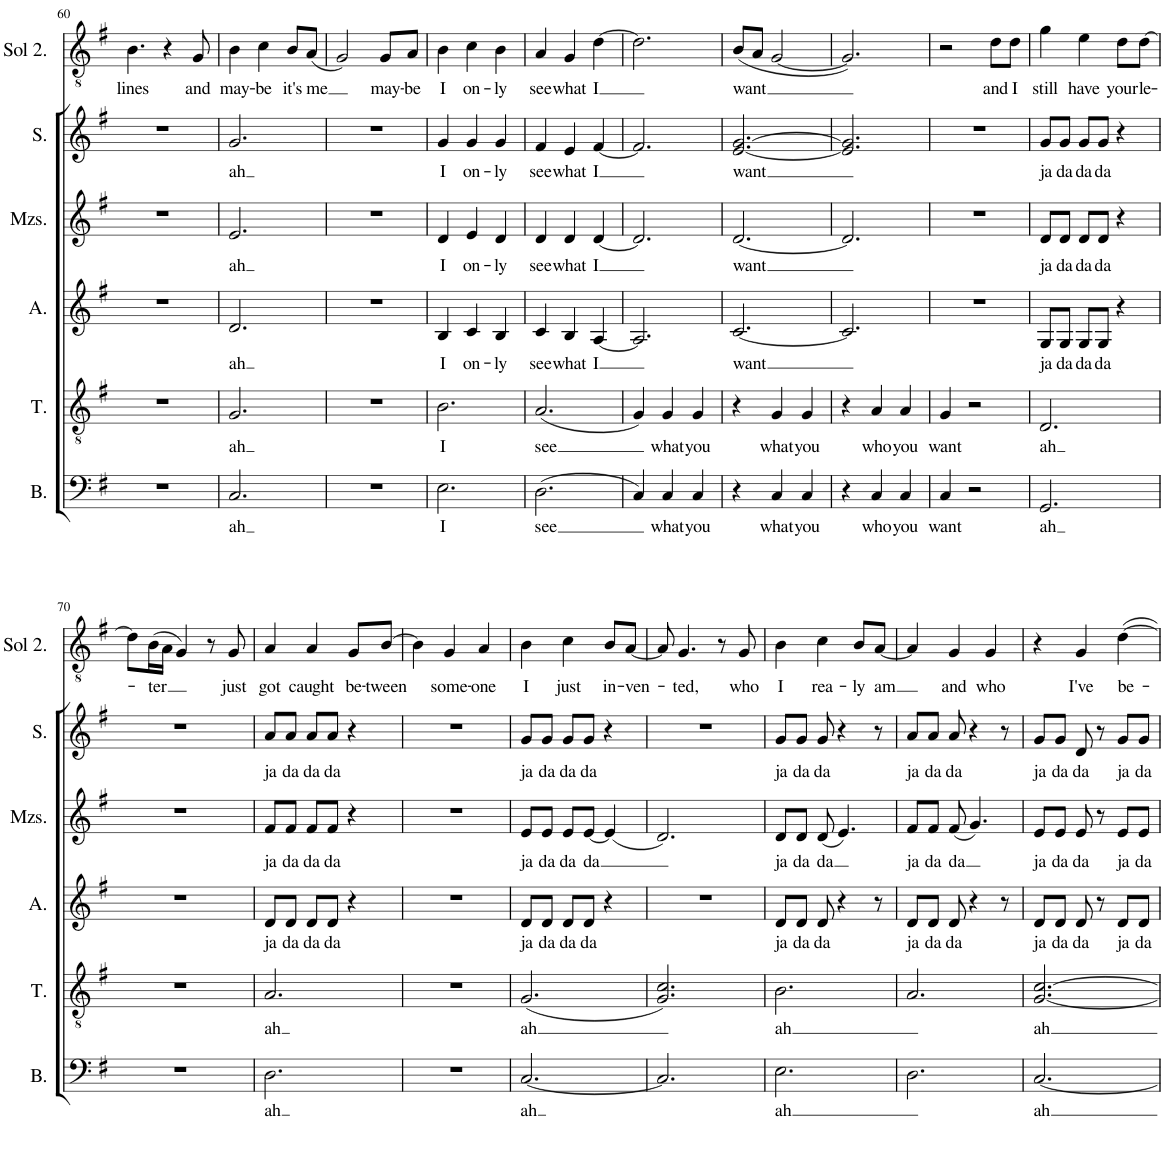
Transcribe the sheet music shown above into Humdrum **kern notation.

**kern	**text	**kern	**text	**kern	**text	**kern	**text	**kern	**text	**kern	**text
*part6	*part6	*part5	*part5	*part4	*part4	*part3	*part3	*part2	*part2	*part1	*part1
*staff6	*staff6	*staff5	*staff5	*staff4	*staff4	*staff3	*staff3	*staff2	*staff2	*staff1	*staff1
*I"Bass	*	*I"Tenor	*	*I"Alto	*	*I"Mezzo-soprano	*	*I"Soprano	*	*I"Solo 2	*
*I'B.	*	*I'T.	*	*I'A.	*	*I'Mzs.	*	*I'S.	*	*I'Sol 2.	*
!!LO:PB:g=z
*clefF4	*	*clefGv2	*	*clefG2	*	*clefG2	*	*clefG2	*	*clefGv2	*
*k[f#]	*	*k[f#]	*	*k[f#]	*	*k[f#]	*	*k[f#]	*	*k[f#]	*
*M3/4	*	*M3/4	*	*M3/4	*	*M3/4	*	*M3/4	*	*M3/4	*
=60	=60	=60	=60	=60	=60	=60	=60	=60	=60	=60	=60
!	!	!	!	!	!	!	!	!	!	!	!LO:LY:b
2.r	.	2.r	.	2.r	.	2.r	.	2.r	.	4.B\	lines
.	.	.	.	.	.	.	.	.	.	4r	.
!	!	!	!	!	!	!	!	!	!	!	!LO:LY:b
.	.	.	.	.	.	.	.	.	.	8G/	and
=61	=61	=61	=61	=61	=61	=61	=61	=61	=61	=61	=61
!	!LO:LY:b	!	!LO:LY:b	!	!LO:LY:b	!	!LO:LY:b	!	!LO:LY:b	!	!LO:LY:b
2.C/	ah	2.G/	ah	2.d/	ah	2.e/	ah	2.g/	ah	4B\	may-
!	!	!	!	!	!	!	!	!	!	!	!LO:LY:b
.	.	.	.	.	.	.	.	.	.	4c\	-be
!	!	!	!	!	!	!	!	!	!	!	!LO:LY:b
.	.	.	.	.	.	.	.	.	.	8B/L	it's
!	!	!	!	!	!	!	!	!	!	!	!LO:LY:b
.	.	.	.	.	.	.	.	.	.	(8A/J	me
=62	=62	=62	=62	=62	=62	=62	=62	=62	=62	=62	=62
2.r	.	2.r	.	2.r	.	2.r	.	2.r	.	2G/)	.
!	!	!	!	!	!	!	!	!	!	!	!LO:LY:b
.	.	.	.	.	.	.	.	.	.	8G/L	may-
!	!	!	!	!	!	!	!	!	!	!	!LO:LY:b
.	.	.	.	.	.	.	.	.	.	8A/J	-be
=63	=63	=63	=63	=63	=63	=63	=63	=63	=63	=63	=63
!	!LO:LY:b	!	!LO:LY:b	!	!LO:LY:b	!	!LO:LY:b	!	!LO:LY:b	!	!LO:LY:b
2.E\	I	2.B\	I	4B/	I	4d/	I	4g/	I	4B\	I
!	!	!	!	!	!LO:LY:b	!	!LO:LY:b	!	!LO:LY:b	!	!LO:LY:b
.	.	.	.	4c/	on-	4e/	on-	4g/	on-	4c\	on-
!	!	!	!	!	!LO:LY:b	!	!LO:LY:b	!	!LO:LY:b	!	!LO:LY:b
.	.	.	.	4B/	-ly	4d/	-ly	4g/	-ly	4B\	-ly
=64	=64	=64	=64	=64	=64	=64	=64	=64	=64	=64	=64
!	!LO:LY:b	!	!LO:LY:b	!	!LO:LY:b	!	!LO:LY:b	!	!LO:LY:b	!	!LO:LY:b
(2.D\	see	(2.A/	see	4c/	see	4d/	see	4f#/	see	4A/	see
!	!	!	!	!	!LO:LY:b	!	!LO:LY:b	!	!LO:LY:b	!	!LO:LY:b
.	.	.	.	4B/	what	4d/	what	4e/	what	4G/	what
!	!	!	!	!	!LO:LY:b	!	!LO:LY:b	!	!LO:LY:b	!	!LO:LY:b
.	.	.	.	[4A/	I	[4d/	I	[4f#/	I	[4d\	I
=65	=65	=65	=65	=65	=65	=65	=65	=65	=65	=65	=65
4C/)	.	4G/)	.	2.A/]	.	2.d/]	.	2.f#/]	.	2.d\]	.
!	!LO:LY:b	!	!LO:LY:b	!	!	!	!	!	!	!	!
4C/	what	4G/	what	.	.	.	.	.	.	.	.
!	!LO:LY:b	!	!LO:LY:b	!	!	!	!	!	!	!	!
4C/	you	4G/	you	.	.	.	.	.	.	.	.
=66	=66	=66	=66	=66	=66	=66	=66	=66	=66	=66	=66
!	!	!	!	!	!LO:LY:b	!	!LO:LY:b	!	!LO:LY:b	!	!LO:LY:b
4r	.	4r	.	[2.c/	want	[2.d/	want	[2.e/ [2.g/	want	(8B/L	want
.	.	.	.	.	.	.	.	.	.	8A/J	.
!	!LO:LY:b	!	!LO:LY:b	!	!	!	!	!	!	!	!
4C/	what	4G/	what	.	.	.	.	.	.	[2G/	.
!	!LO:LY:b	!	!LO:LY:b	!	!	!	!	!	!	!	!
4C/	you	4G/	you	.	.	.	.	.	.	.	.
=67	=67	=67	=67	=67	=67	=67	=67	=67	=67	=67	=67
4r	.	4r	.	2.c/]	.	2.d/]	.	2.e/] 2.g/]	.	2.G/])	.
!	!LO:LY:b	!	!LO:LY:b	!	!	!	!	!	!	!	!
4C/	who	4A/	who	.	.	.	.	.	.	.	.
!	!LO:LY:b	!	!LO:LY:b	!	!	!	!	!	!	!	!
4C/	you	4A/	you	.	.	.	.	.	.	.	.
=68	=68	=68	=68	=68	=68	=68	=68	=68	=68	=68	=68
!	!LO:LY:b	!	!LO:LY:b	!	!	!	!	!	!	!	!
4C/	want	4G/	want	2.r	.	2.r	.	2.r	.	2r	.
2r	.	2r	.	.	.	.	.	.	.	.	.
!	!	!	!	!	!	!	!	!	!	!	!LO:LY:b
.	.	.	.	.	.	.	.	.	.	8d\L	and
!	!	!	!	!	!	!	!	!	!	!	!LO:LY:b
.	.	.	.	.	.	.	.	.	.	8d\J	I
=69	=69	=69	=69	=69	=69	=69	=69	=69	=69	=69	=69
!	!LO:LY:b	!	!LO:LY:b	!	!LO:LY:b	!	!LO:LY:b	!	!LO:LY:b	!	!LO:LY:b
2.GG/	ah	2.D/	ah	8G/L	ja	8d/L	ja	8g/L	ja	4g\	still
!	!	!	!	!	!LO:LY:b	!	!LO:LY:b	!	!LO:LY:b	!	!
.	.	.	.	8G/J	da	8d/J	da	8g/J	da	.	.
!	!	!	!	!	!LO:LY:b	!	!LO:LY:b	!	!LO:LY:b	!	!LO:LY:b
.	.	.	.	8G/L	da	8d/L	da	8g/L	da	4e\	have
!	!	!	!	!	!LO:LY:b	!	!LO:LY:b	!	!LO:LY:b	!	!
.	.	.	.	8G/J	da	8d/J	da	8g/J	da	.	.
!	!	!	!	!	!	!	!	!	!	!	!LO:LY:b
.	.	.	.	4r	.	4r	.	4r	.	8d\L	your
!	!	!	!	!	!	!	!	!	!	!	!LO:LY:b
.	.	.	.	.	.	.	.	.	.	[8d\J	le-
!!LO:LB:g=z
=70	=70	=70	=70	=70	=70	=70	=70	=70	=70	=70	=70
2.r	.	2.r	.	2.r	.	2.r	.	2.r	.	8d\L]	.
!	!	!	!	!	!	!	!	!	!	!	!LO:LY:b
.	.	.	.	.	.	.	.	.	.	(16B\L	-ter
.	.	.	.	.	.	.	.	.	.	16A\JJ	.
.	.	.	.	.	.	.	.	.	.	4G/)	.
.	.	.	.	.	.	.	.	.	.	8r	.
!	!	!	!	!	!	!	!	!	!	!	!LO:LY:b
.	.	.	.	.	.	.	.	.	.	8G/	just
=71	=71	=71	=71	=71	=71	=71	=71	=71	=71	=71	=71
!	!LO:LY:b	!	!LO:LY:b	!	!LO:LY:b	!	!LO:LY:b	!	!LO:LY:b	!	!LO:LY:b
2.D\	ah	2.A/	ah	8d/L	ja	8f#/L	ja	8a/L	ja	4A/	got
!	!	!	!	!	!LO:LY:b	!	!LO:LY:b	!	!LO:LY:b	!	!
.	.	.	.	8d/J	da	8f#/J	da	8a/J	da	.	.
!	!	!	!	!	!LO:LY:b	!	!LO:LY:b	!	!LO:LY:b	!	!LO:LY:b
.	.	.	.	8d/L	da	8f#/L	da	8a/L	da	4A/	caught
!	!	!	!	!	!LO:LY:b	!	!LO:LY:b	!	!LO:LY:b	!	!
.	.	.	.	8d/J	da	8f#/J	da	8a/J	da	.	.
!	!	!	!	!	!	!	!	!	!	!	!LO:LY:b
.	.	.	.	4r	.	4r	.	4r	.	8G/L	be-
!	!	!	!	!	!	!	!	!	!	!	!LO:LY:b
.	.	.	.	.	.	.	.	.	.	[8B/J	-tween
=72	=72	=72	=72	=72	=72	=72	=72	=72	=72	=72	=72
2.r	.	2.r	.	2.r	.	2.r	.	2.r	.	4B\]	.
!	!	!	!	!	!	!	!	!	!	!	!LO:LY:b
.	.	.	.	.	.	.	.	.	.	4G/	some-
!	!	!	!	!	!	!	!	!	!	!	!LO:LY:b
.	.	.	.	.	.	.	.	.	.	4A/	-one
=73	=73	=73	=73	=73	=73	=73	=73	=73	=73	=73	=73
!	!LO:LY:b	!	!LO:LY:b	!	!LO:LY:b	!	!LO:LY:b	!	!LO:LY:b	!	!LO:LY:b
[2.C/	ah	(2.G/	ah	8d/L	ja	8e/L	ja	8g/L	ja	4B\	I
!	!	!	!	!	!LO:LY:b	!	!LO:LY:b	!	!LO:LY:b	!	!
.	.	.	.	8d/J	da	8e/J	da	8g/J	da	.	.
!	!	!	!	!	!LO:LY:b	!	!LO:LY:b	!	!LO:LY:b	!	!LO:LY:b
.	.	.	.	8d/L	da	8e/L	da	8g/L	da	4c\	just
!	!	!	!	!	!LO:LY:b	!	!LO:LY:b	!	!LO:LY:b	!	!
.	.	.	.	8d/J	da	[8e/J	da	8g/J	da	.	.
!	!	!	!	!	!	!	!	!	!	!	!LO:LY:b
.	.	.	.	4r	.	(4e/]	.	4r	.	8B/L	in-
!	!	!	!	!	!	!	!	!	!	!	!LO:LY:b
.	.	.	.	.	.	.	.	.	.	[8A/J	-ven-
=74	=74	=74	=74	=74	=74	=74	=74	=74	=74	=74	=74
2.C/]	.	2.G/ 2.c/)	.	2.r	.	2.d/)	.	2.r	.	8A/]	.
!	!	!	!	!	!	!	!	!	!	!	!LO:LY:b
.	.	.	.	.	.	.	.	.	.	4.G/	-ted,
.	.	.	.	.	.	.	.	.	.	8r	.
!	!	!	!	!	!	!	!	!	!	!	!LO:LY:b
.	.	.	.	.	.	.	.	.	.	8G/	who
=75	=75	=75	=75	=75	=75	=75	=75	=75	=75	=75	=75
!	!LO:LY:b	!	!LO:LY:b	!	!LO:LY:b	!	!LO:LY:b	!	!LO:LY:b	!	!LO:LY:b
2.E\	ah	2.B\	ah	8d/L	ja	8d/L	ja	8g/L	ja	4B\	I
!	!	!	!	!	!LO:LY:b	!	!LO:LY:b	!	!LO:LY:b	!	!
.	.	.	.	8d/J	da	8d/J	da	8g/J	da	.	.
!	!	!	!	!	!LO:LY:b	!	!LO:LY:b	!	!LO:LY:b	!	!LO:LY:b
.	.	.	.	8d/	da	(8d/	da	8g/	da	4c\	rea-
.	.	.	.	4r	.	4.e/)	.	4r	.	.	.
!	!	!	!	!	!	!	!	!	!	!	!LO:LY:b
.	.	.	.	.	.	.	.	.	.	8B/L	-ly
!	!	!	!	!	!	!	!	!	!	!	!LO:LY:b
.	.	.	.	8r	.	.	.	8r	.	[8A/J	am
=76	=76	=76	=76	=76	=76	=76	=76	=76	=76	=76	=76
!	!	!	!	!	!LO:LY:b	!	!LO:LY:b	!	!LO:LY:b	!	!
2.D\	.	2.A/	.	8d/L	ja	8f#/L	ja	8a/L	ja	4A/]	.
!	!	!	!	!	!LO:LY:b	!	!LO:LY:b	!	!LO:LY:b	!	!
.	.	.	.	8d/J	da	8f#/J	da	8a/J	da	.	.
!	!	!	!	!	!LO:LY:b	!	!LO:LY:b	!	!LO:LY:b	!	!LO:LY:b
.	.	.	.	8d/	da	(8f#/	da	8a/	da	4G/	and
.	.	.	.	4r	.	4.g/)	.	4r	.	.	.
!	!	!	!	!	!	!	!	!	!	!	!LO:LY:b
.	.	.	.	.	.	.	.	.	.	4G/	who
.	.	.	.	8r	.	.	.	8r	.	.	.
=77	=77	=77	=77	=77	=77	=77	=77	=77	=77	=77	=77
!	!LO:LY:b	!	!LO:LY:b	!	!LO:LY:b	!	!LO:LY:b	!	!LO:LY:b	!	!
[2.C/	ah	[2.G/ [2.c/	ah	8d/L	ja	8e/L	ja	8g/L	ja	4r	.
!	!	!	!	!	!LO:LY:b	!	!LO:LY:b	!	!LO:LY:b	!	!
.	.	.	.	8d/J	da	8e/J	da	8g/J	da	.	.
!	!	!	!	!	!LO:LY:b	!	!LO:LY:b	!	!LO:LY:b	!	!LO:LY:b
.	.	.	.	8d/	da	8e/	da	8d/	da	4G/	I've
.	.	.	.	8r	.	8r	.	8r	.	.	.
!	!	!	!	!	!LO:LY:b	!	!LO:LY:b	!	!LO:LY:b	!	!LO:LY:b
.	.	.	.	8d/L	ja	8e/L	ja	8g/L	ja	[4d\	be-
!	!	!	!	!	!LO:LY:b	!	!LO:LY:b	!	!LO:LY:b	!	!
.	.	.	.	8d/J	da	8e/J	da	8g/J	da	.	.
=	=	=	=	=	=	=	=	=	=	=	=
*-	*-	*-	*-	*-	*-	*-	*-	*-	*-	*-	*-
